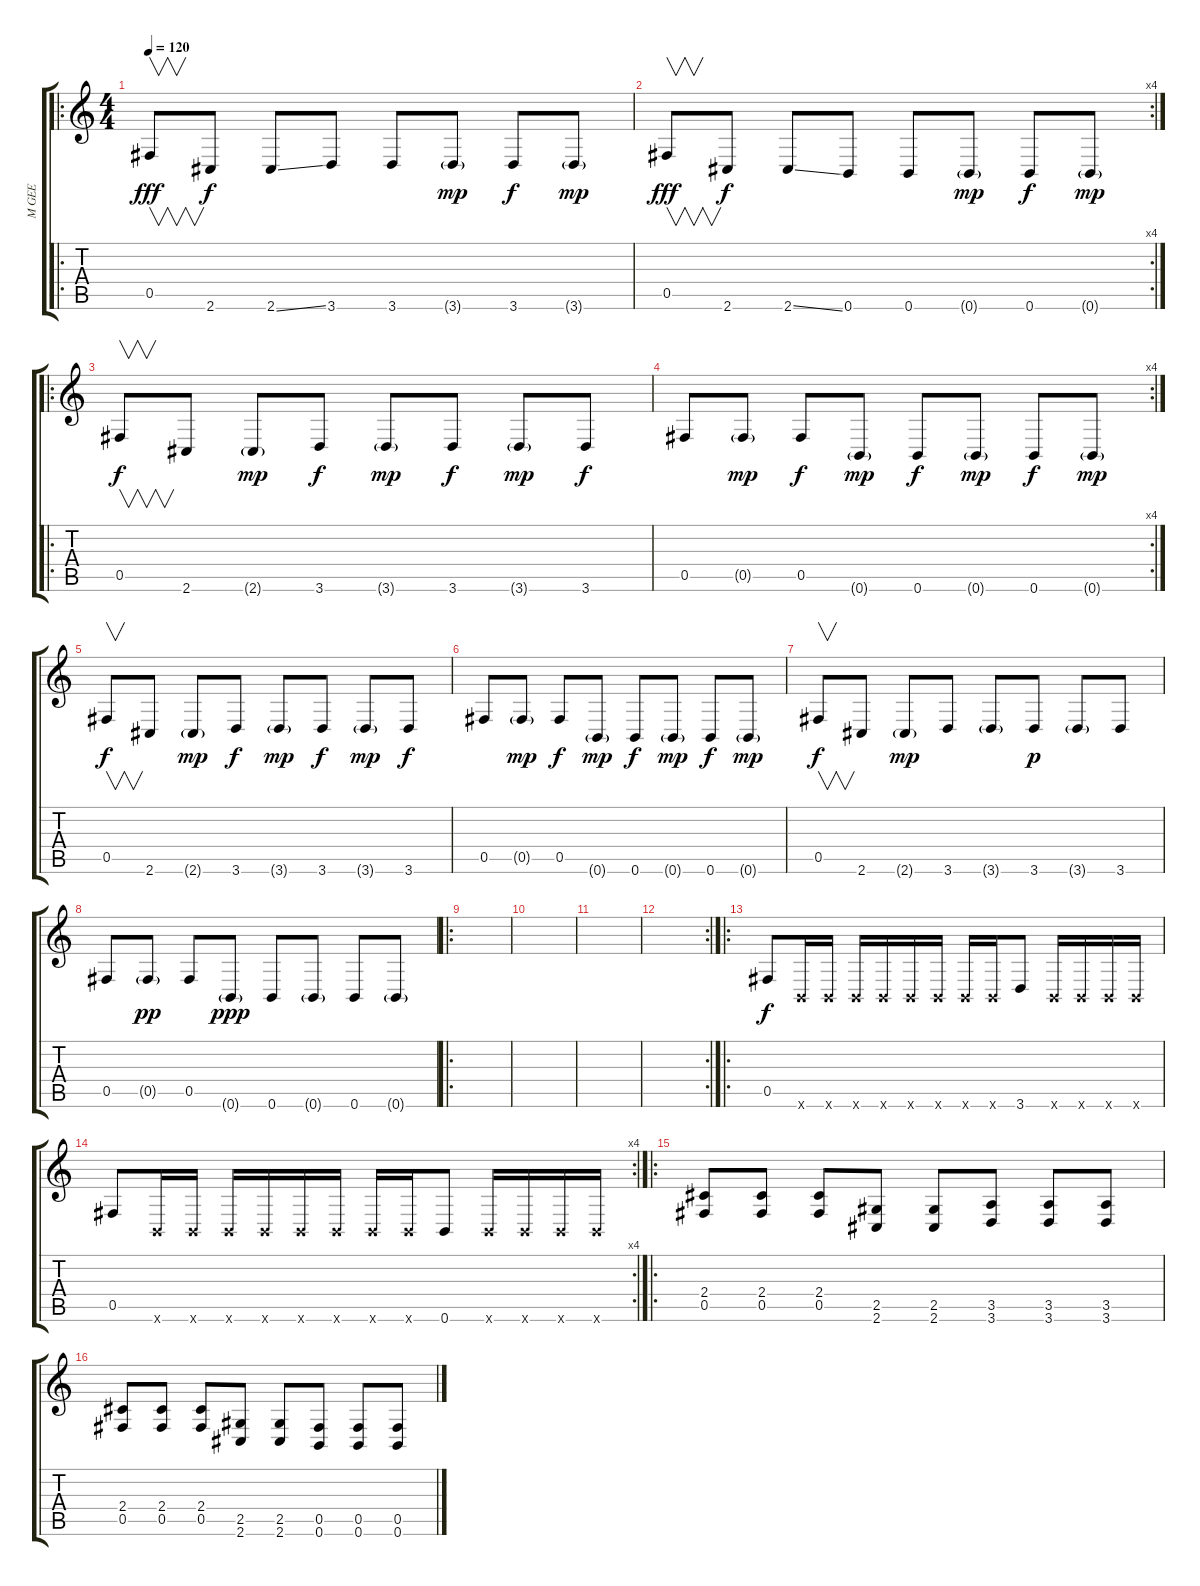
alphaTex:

\track ("M GEE" "M GEE") {instrument electricguitarclean}
\staff {score tabs}
\tuning (Db4 Ab3 E3 B2 Gb2 B1) {hide}
\ro
\ts (4 4)
\tempo 120
\clef g2
\ks c
0.5.8{v dy fff instrument electricguitarclean} 2.6.8{dy f} 2.6{ss}.8 3.6.8 3.6.8 3.6{g}.8{dy mp} 3.6.8{dy f} 3.6{g}.8{dy mp} |
\rc 4
0.5.8{v dy fff} 2.6.8{dy f} 2.6{ss}.8 0.6.8 0.6.8 0.6{g}.8{dy mp} 0.6.8{dy f} 0.6{g}.8{dy mp} |
\ro
0.5.8{v dy f} 2.6.8 2.6{g}.8{dy mp} 3.6.8{dy f} 3.6{g}.8{dy mp} 3.6.8{dy f} 3.6{g}.8{dy mp} 3.6.8{dy f} |
\rc 4
0.5.8 0.5{g}.8{dy mp} 0.5.8{dy f} 0.6{g}.8{dy mp} 0.6.8{dy f} 0.6{g}.8{dy mp} 0.6.8{dy f} 0.6{g}.8{dy mp} |
0.5.8{v dy f} 2.6.8 2.6{g}.8{dy mp} 3.6.8{dy f} 3.6{g}.8{dy mp} 3.6.8{dy f} 3.6{g}.8{dy mp} 3.6.8{dy f} |
0.5.8 0.5{g}.8{dy mp} 0.5.8{dy f} 0.6{g}.8{dy mp} 0.6.8{dy f} 0.6{g}.8{dy mp} 0.6.8{dy f} 0.6{g}.8{dy mp} |
0.5.8{v dy f} 2.6.8 2.6{g}.8{dy mp} 3.6.8 3.6{g}.8 3.6.8{dy p} 3.6{g}.8 3.6.8 |
0.5.8 0.5{g}.8{dy pp} 0.5.8 0.6{g}.8{dy ppp} 0.6.8 0.6{g}.8 0.6.8 0.6{g}.8 |
\ro
|
|
|
\rc 2
|
\ro
0.5.8{dy f} 0.6{x}.16 0.6{x}.16 0.6{x}.16 0.6{x}.16 0.6{x}.16 0.6{x}.16 0.6{x}.16 0.6{x}.16 3.6.8 0.6{x}.16 0.6{x}.16 0.6{x}.16 0.6{x}.16 |
\rc 4
0.5.8 0.6{x}.16 0.6{x}.16 0.6{x}.16 0.6{x}.16 0.6{x}.16 0.6{x}.16 0.6{x}.16 0.6{x}.16 0.6.8 0.6{x}.16 0.6{x}.16 0.6{x}.16 0.6{x}.16 |
\ro
(2.4 0.5).8{volume 16 balance 8 instrument distortionguitar} (2.4 0.5).8 (2.4 0.5).8 (2.5 2.6).8 (2.5 2.6).8 (3.5 3.6).8 (3.5 3.6).8 (3.5 3.6).8 |
(2.4 0.5).8 (2.4 0.5).8 (2.4 0.5).8 (2.5 2.6).8 (2.5 2.6).8 (0.5 0.6).8 (0.5 0.6).8 (0.5 0.6).8
